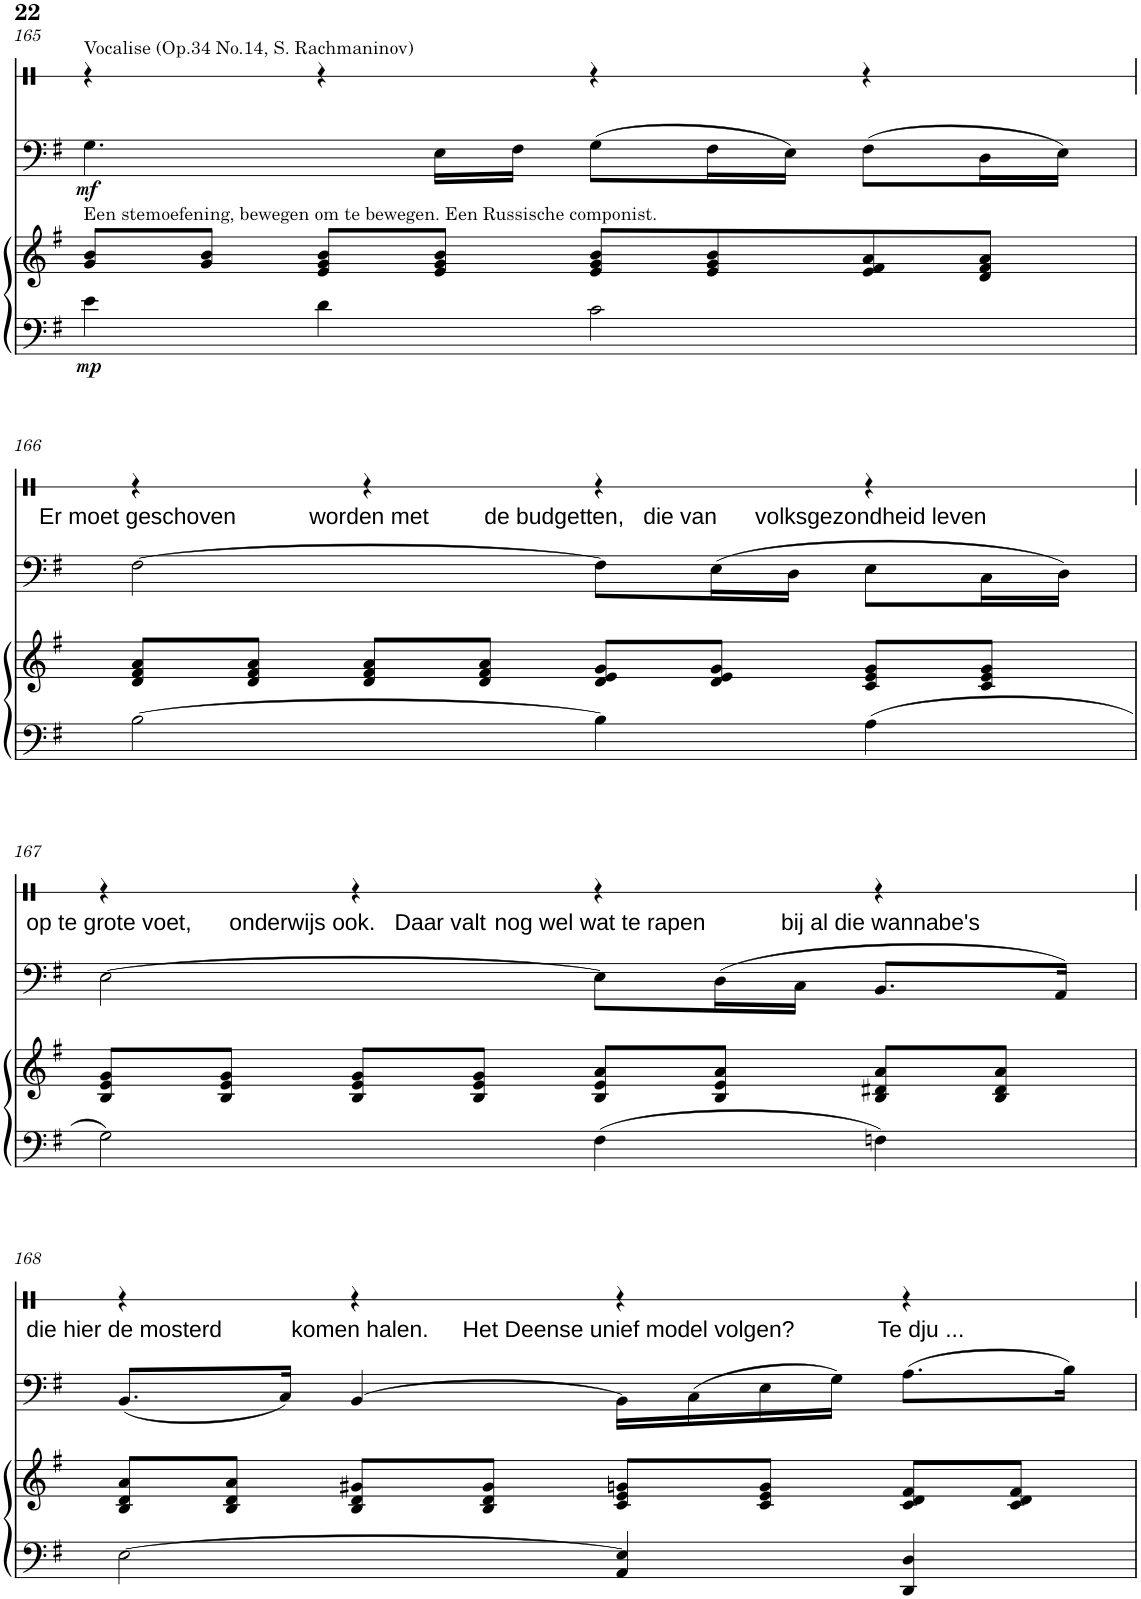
**kern	**kern	**dynam	**kern	**dynam	**kern	**text
*part3	*part3	*part3	*part2	*part2	*part1	*part1
*staff4	*staff3	*staff3/4	*staff2	*staff2	*staff1	*staff1
*I"Piano	*	*	*I"Cello	*	*I"Verteller	*
*I'Pno	*	*	*	*	*	*
!!LO:PB:g=z
*clefF4	*clefG2	*	*clefF4	*	*clefX	*
*k[f#]	*k[f#]	*	*k[f#]	*	*k[]	*
*M4/4	*M4/4	*	*M4/4	*	*M4/4	*
=165	=165	=165	=165	=165	=165	=165
!	!	!	!	!	!LO:TX:a:t=Vocalise (Op.34 No.14, S. Rachmaninov)	!
!	!LO:TX:a:t=Een stemoefening, bewegen om te bewegen. Een Russische componist.	!	!	!	!	!
!	!	!LO:DY:b=2	!	!LO:DY:b	!	!
4e\	8g/ 8b/L	mp	4.G\	mf	4r	.
.	8g/ 8b/J	.	.	.	.	.
4d\	8e/ 8g/ 8b/L	.	.	.	4r	.
.	8e/ 8g/ 8b/J	.	16E\LL	.	.	.
.	.	.	16F#\JJ	.	.	.
2c\	8e/ 8g/ 8b/L	.	(8G\L	.	4r	.
.	8e/ 8g/ 8b/	.	16F#\L	.	.	.
.	.	.	16E\JJ)	.	.	.
.	8e/ 8f#/ 8a/	.	(8F#\L	.	4r	.
.	8d/ 8f#/ 8a/J	.	16D\L	.	.	.
.	.	.	16E\JJ)	.	.	.
!!LO:LB:g=z
=166	=166	=166	=166	=166	=166	=166
!	!	!	!	!	!	!LO:LY:b
[2B\	8d/ 8f#/ 8a/L	.	[2F#\	.	4r	Er moet geschoven
.	8d/ 8f#/ 8a/J	.	.	.	.	.
!	!	!	!	!	!	!LO:LY:b
.	8d/ 8f#/ 8a/L	.	.	.	4r	worden met
.	8d/ 8f#/ 8a/J	.	.	.	.	.
!	!	!	!	!	!	!LO:LY:b
4B\]	8d/ 8e/ 8g/L	.	8F#\L]	.	4r	de budgetten, die van
.	8d/ 8e/ 8g/J	.	(16E\L	.	.	.
.	.	.	16D\JJ	.	.	.
!	!	!	!	!	!	!LO:LY:b
4A\	8c/ 8e/ 8g/L	.	8E\L	.	4r	volksgezondheid leven
.	8c/ 8e/ 8g/J	.	16C\L	.	.	.
.	.	.	16D\JJ)	.	.	.
!!LO:LB:g=z
=167	=167	=167	=167	=167	=167	=167
!	!	!	!	!	!	!LO:LY:b
2G\	8B/ 8e/ 8g/L	.	[2E\	.	4r	op te grote voet,
.	8B/ 8e/ 8g/J	.	.	.	.	.
!	!	!	!	!	!	!LO:LY:b
.	8B/ 8e/ 8g/L	.	.	.	4r	onderwijs ook. Daar valt
.	8B/ 8e/ 8g/J	.	.	.	.	.
!	!	!	!	!	!	!LO:LY:b
4F#\	8B/ 8e/ 8a/L	.	8E\L]	.	4r	nog wel wat te rapen
.	8B/ 8e/ 8a/J	.	(16D\L	.	.	.
.	.	.	16C\JJ	.	.	.
!	!	!	!	!	!	!LO:LY:b
4Fn\	8B/ 8d#X/ 8a/L	.	8.BB/L	.	4r	bij al die wannabe's
.	8B/ 8d#/ 8a/J	.	.	.	.	.
.	.	.	16AA/Jk)	.	.	.
!!LO:LB:g=z
=168	=168	=168	=168	=168	=168	=168
!	!	!	!	!	!	!LO:LY:b
[2E\	8B/ 8d/ 8a/L	.	(8.BB/L	.	4r	die hier de mosterd
.	8B/ 8d/ 8a/J	.	.	.	.	.
.	.	.	16C/Jk)	.	.	.
!	!	!	!	!	!	!LO:LY:b
.	8B/ 8d/ 8g#X/L	.	[4BB/	.	4r	komen halen.
.	8B/ 8d/ 8g#/J	.	.	.	.	.
!	!	!	!	!	!	!LO:LY:b
4AA/ 4E/]	8c/ 8e/ 8gn/L	.	16BB\LL]	.	4r	Het Deense unief model volgen?
.	.	.	(16C\	.	.	.
.	8c/ 8e/ 8g/J	.	16E\	.	.	.
.	.	.	16G\JJ)	.	.	.
!	!	!	!	!	!	!LO:LY:b
4DD/ 4D/	8c/ 8d/ 8f#/L	.	(8.A\L	.	4r	Te dju ...
.	8c/ 8d/ 8f#/J	.	.	.	.	.
.	.	.	16B\Jk)	.	.	.
=	=	=	=	=	=	=
*-	*-	*-	*-	*-	*-	*-
